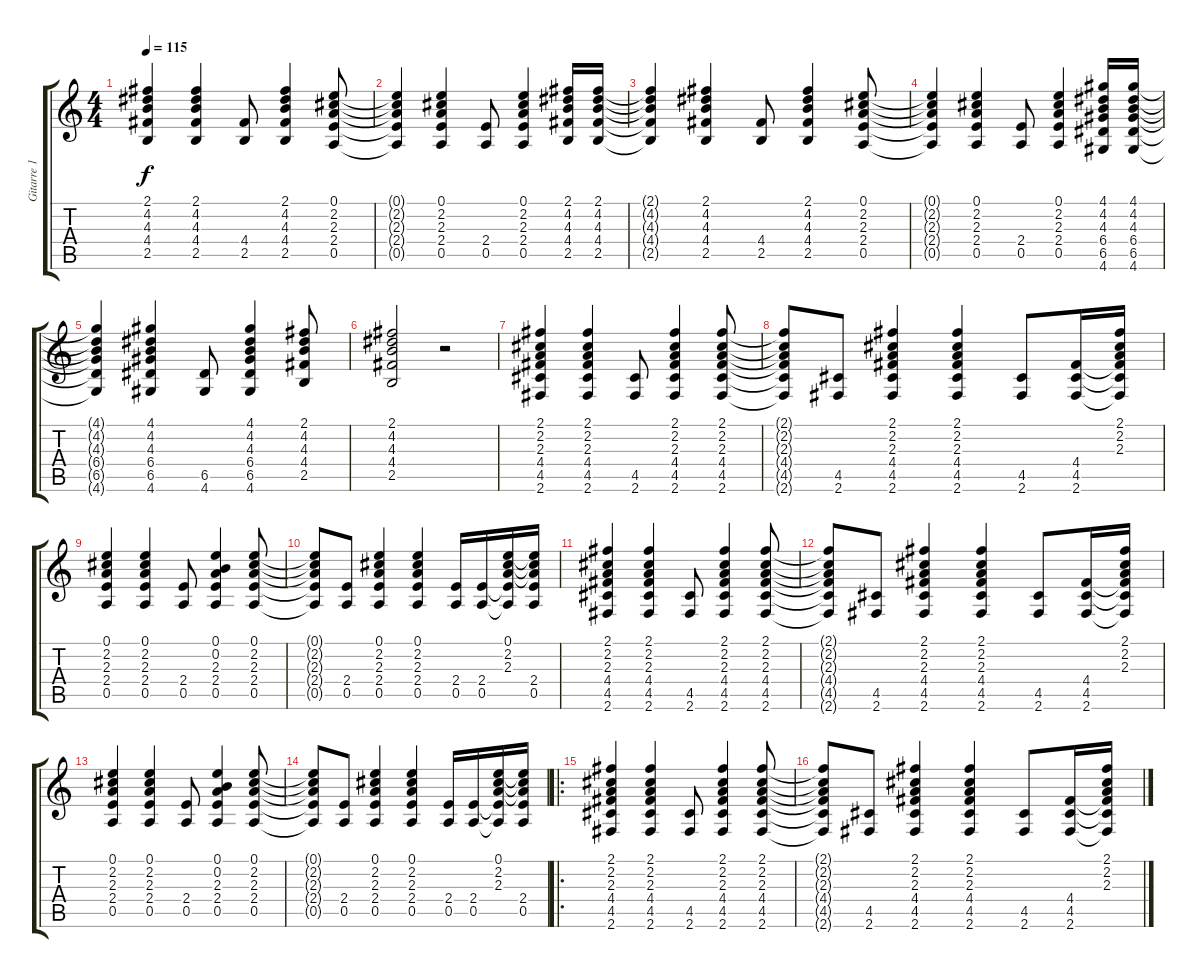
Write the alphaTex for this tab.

\track ("Gitarre 1" "Gitarre 1") {instrument acousticguitarsteel}
\staff {score tabs}
\tuning (E4 B3 G3 D3 A2 E2) {hide}
\ts (4 4)
\tempo 115
\clef g2
\ks c
(2.1{t} 4.2{t} 4.3{t} 4.4{t} 2.5{t}).4{dy f} (2.1 4.2 4.3 4.4 2.5).4 (4.4 2.5).8 (2.1 4.2 4.3 4.4 2.5).4 (0.1 2.2 2.3 2.4 0.5).8 |
(0.1{t} 2.2{t} 2.3{t} 2.4{t} 0.5{t}).4 (0.1 2.2 2.3 2.4 0.5).4 (2.4 0.5).8 (0.1 2.2 2.3 2.4 0.5).4 (2.1 4.2 4.3 4.4 2.5).16 (2.1 4.2 4.3 4.4 2.5).16 |
(2.1{t} 4.2{t} 4.3{t} 4.4{t} 2.5{t}).4 (2.1 4.2 4.3 4.4 2.5).4 (4.4 2.5).8 (2.1 4.2 4.3 4.4 2.5).4 (0.1 2.2 2.3 2.4 0.5).8 |
(0.1{t} 2.2{t} 2.3{t} 2.4{t} 0.5{t}).4 (0.1 2.2 2.3 2.4 0.5).4 (2.4 0.5).8 (0.1 2.2 2.3 2.4 0.5).4 (4.1 4.2 4.3 6.4 6.5 4.6).16 (4.1 4.2 4.3 6.4 6.5 4.6).16 |
(4.1{t} 4.2{t} 4.3{t} 6.4{t} 6.5{t} 4.6{t}).4 (4.1 4.2 4.3 6.4 6.5 4.6).4 (6.5 4.6).8 (4.1 4.2 4.3 6.4 6.5 4.6).4 (2.1 4.2 4.3 4.4 2.5).8 |
(2.1 4.2 4.3 4.4 2.5).2 r.2 |
(2.1 2.2 2.3 4.4 4.5 2.6).4 (2.1 2.2 2.3 4.4 4.5 2.6).4 (4.5 2.6).8 (2.1 2.2 2.3 4.4 4.5 2.6).4 (2.1 2.2 2.3 4.4 4.5 2.6).8 |
(2.1{t} 2.2{t} 2.3{t} 4.4{t} 4.5{t} 2.6{t}).8 (4.5 2.6).8 (2.1 2.2 2.3 4.4 4.5 2.6).4 (2.1 2.2 2.3 4.4 4.5 2.6).4 (4.5 2.6).8 (4.4 4.5 2.6).16 (2.1 2.2 2.3 4.4{t} 4.5{t} 2.6{t}).16 |
(0.1 2.2 2.3 2.4 0.5).4 (0.1 2.2 2.3 2.4 0.5).4 (2.4 0.5).8 (0.1 0.2 2.3 2.4 0.5).4 (0.1 2.2 2.3 2.4 0.5).8 |
(0.1{t} 2.2{t} 2.3{t} 2.4{t} 0.5{t}).8 (2.4 0.5).8 (0.1 2.2 2.3 2.4 0.5).4 (0.1 2.2 2.3 2.4 0.5).4 (2.4 0.5).16 (2.4 0.5).16 (0.1 2.2 2.3 2.4{t} 0.5{t}).16 (0.1{t} 2.2{t} 2.3{t} 2.4 0.5).16 |
(2.1 2.2 2.3 4.4 4.5 2.6).4 (2.1 2.2 2.3 4.4 4.5 2.6).4 (4.5 2.6).8 (2.1 2.2 2.3 4.4 4.5 2.6).4 (2.1 2.2 2.3 4.4 4.5 2.6).8 |
(2.1{t} 2.2{t} 2.3{t} 4.4{t} 4.5{t} 2.6{t}).8 (4.5 2.6).8 (2.1 2.2 2.3 4.4 4.5 2.6).4 (2.1 2.2 2.3 4.4 4.5 2.6).4 (4.5 2.6).8 (4.4 4.5 2.6).16 (2.1 2.2 2.3 4.4{t} 4.5{t} 2.6{t}).16 |
(0.1 2.2 2.3 2.4 0.5).4 (0.1 2.2 2.3 2.4 0.5).4 (2.4 0.5).8 (0.1 0.2 2.3 2.4 0.5).4 (0.1 2.2 2.3 2.4 0.5).8 |
(0.1{t} 2.2{t} 2.3{t} 2.4{t} 0.5{t}).8 (2.4 0.5).8 (0.1 2.2 2.3 2.4 0.5).4 (0.1 2.2 2.3 2.4 0.5).4 (2.4 0.5).16 (2.4 0.5).16 (0.1 2.2 2.3 2.4{t} 0.5{t}).16 (0.1{t} 2.2{t} 2.3{t} 2.4 0.5).16 |
\ro
(2.1 2.2 2.3 4.4 4.5 2.6).4 (2.1 2.2 2.3 4.4 4.5 2.6).4 (4.5 2.6).8 (2.1 2.2 2.3 4.4 4.5 2.6).4 (2.1 2.2 2.3 4.4 4.5 2.6).8 |
(2.1{t} 2.2{t} 2.3{t} 4.4{t} 4.5{t} 2.6{t}).8 (4.5 2.6).8 (2.1 2.2 2.3 4.4 4.5 2.6).4 (2.1 2.2 2.3 4.4 4.5 2.6).4 (4.5 2.6).8 (4.4 4.5 2.6).16 (2.1 2.2 2.3 4.4{t} 4.5{t} 2.6{t}).16
